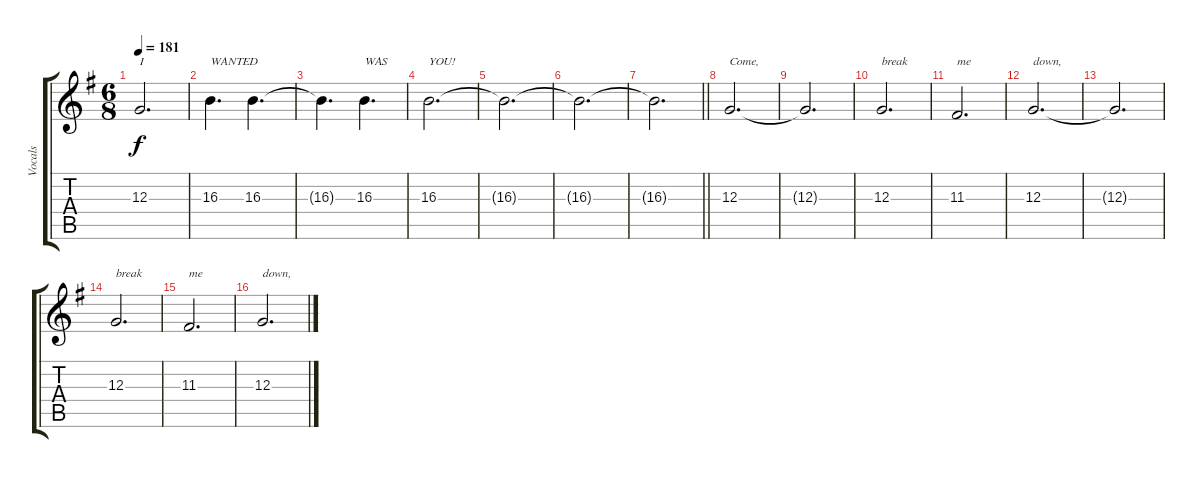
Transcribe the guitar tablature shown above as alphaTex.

\track ("Vocals" "Vocals") {instrument clarinet}
\staff {score tabs}
\tuning (E4 B3 G3 D3 A2 E2) {hide}
\ts (6 8)
\tempo 181
\clef g2
\ks eminor
12.3.2{d txt "I" dy f} |
16.3.4{d txt "WANTED"} 16.3.4{d} |
16.3{t}.4{d} 16.3.4{d txt "WAS"} |
16.3.2{d txt "YOU!"} |
16.3{t}.2{d} |
16.3{t}.2{d} |
\barLineRight lightlight
16.3{t}.2{d} |
12.3.2{d txt "Come," volume 13} |
12.3{t}.2{d} |
12.3.2{d txt "break"} |
11.3.2{d txt "me"} |
12.3.2{d txt "down,"} |
12.3{t}.2{d} |
12.3.2{d txt "break"} |
11.3.2{d txt "me"} |
12.3.2{d txt "down,"}
